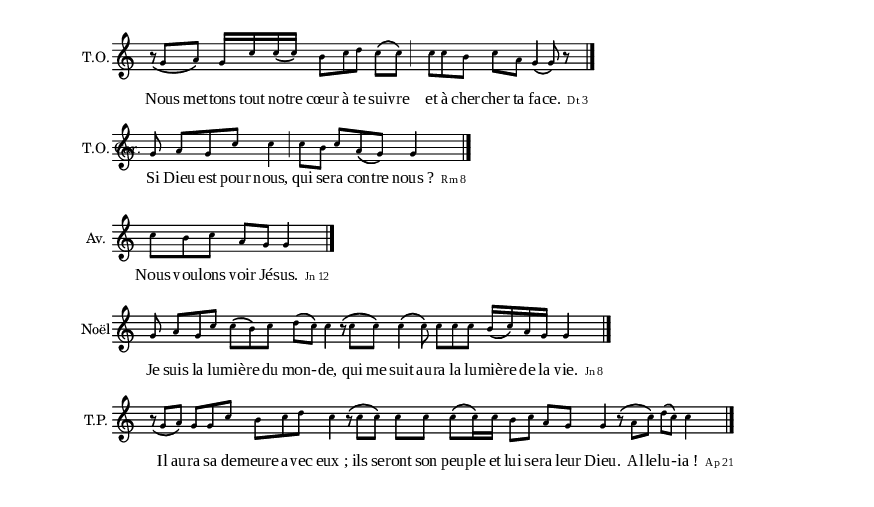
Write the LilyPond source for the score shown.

\version "2.10.0"
\include "definitions.ly"
%\markup { Psaume 26}

\relative a' { 
	\new Staff {
		\cadenzaOn
		\set Staff.instrumentName = \markup{ \center-align { T.O. } }
		\times 2/3 { r8_\( g[ a]\) }
		g16[ c c\( c\)]
		\times 2/3 { b8[ c d] } c[\( c\)] \cesure \pespace
		\times 2/3 { c[ c b] } c[ a]
		g4\( g8\) r8
		\endBar
	}

	\addlyrics {
		Nous met -- tons tout no -- tre cœur à te sui -- vre et à cher -- cher ta fa -- ce.
 		\markup { \citation #"Dt 3" } }
	
	
}


\relative a' { 
	\new Staff {
		\cadenzaOn
		\set Staff.instrumentName = \markup{ \center-align { T.O. Car.} }
		
		g8 
		\times 2/3 { a[ g c] }
		c4
		\cesure c8[ b] 
		\times 2/3 { c[ a\( g\)] }
		g4
		
		
		
		\endBar
	}

	\addlyrics {
		Si Dieu est pour nous, qui se -- ra con -- tre "nous ?"
 		\markup { \citation #"Rm 8" } }
	
	
}
\relative a' { 
	\new Staff {
		\cadenzaOn
		\set Staff.instrumentName = \markup{ \center-align { Av.} }
		
		\times 2/3 { c8[ b c] }
		a8[ g]
		g4
		
		
		
		\endBar
	}

	\addlyrics {
		Nous vou -- lons voir Jé -- sus.
 		\markup { \citation #"Jn 12" } }
	
	
}


\relative a' { 
	\new Staff {
		\cadenzaOn
		\set Staff.instrumentName = \markup{ \center-align { Noël } }
		
		g8 
		\times 2/3 { a[ g c] }
		\times 2/3 { c[\( b\) c] }
		d[\( c\)] c4
		\pespace
		\times 2/3 { r8\( c[ c\)] }
		\times 2/3 { c4\(  c8\) }
		\times 2/3 { c[ c c] }
		b16[\( c\) a g] g4
				
		\endBar
	}

	\addlyrics {
		Je suis la lu -- miè -- re du mon -- - -- de, qui me suit au -- ra la lu -- miè -- re de la vie. 
 		\markup { \citation #"Jn 8" } }
	
	
}


\relative a' { 
	\new Staff {
		\cadenzaOn
		\set Staff.instrumentName = \markup{ \center-align { T.P.} }
		
		\times 2/3 { r8_\( g[ a\)] }
		\times 2/3 { g[ g c] }
		\times 2/3 { b[ c d] }
		c4
		\pespace
		\times 2/3 { r8\( c[ c\)] }
		c[ c] c[\( c16\) c] b8[ c] a[ g] g4
		\times 2/3 {r8\(a[ c]\)} d[\( c\)] c4
		
		\endBar
	}

	\addlyrics {
		Il au -- ra sa de -- meure a -- vec "eux ;" ils se -- ront son peu -- ple et lui se -- ra leur Dieu. " Al" -- le -- lu -- - -- "ia !"
 		\markup { \citation #"Ap 21" } }
	
	
}

